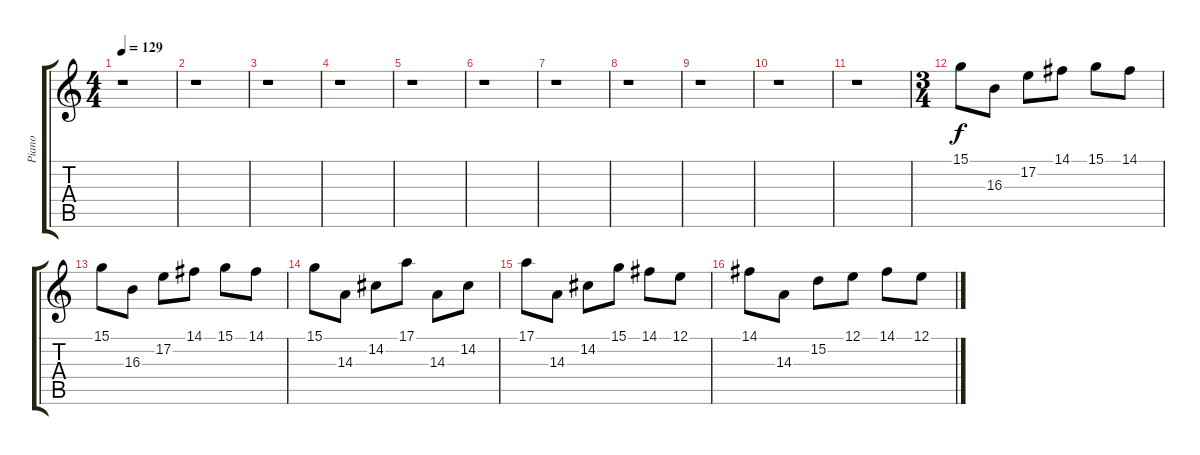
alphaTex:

\track ("Piano" "Piano") {instrument brightacousticpiano}
\staff {score tabs}
\tuning (E4 B3 G3 D3 A2 E2) {hide}
\ts (4 4)
\tempo 129
\clef g2
\ks c
r.1{dy f} |
r.1 |
r.1 |
r.1 |
r.1 |
r.1 |
r.1 |
r.1 |
r.1 |
r.1 |
r.1 |
\ts (3 4)
15.1.8{volume 16 balance 8} 16.3.8 17.2.8 14.1.8 15.1.8 14.1.8 |
15.1.8 16.3.8 17.2.8 14.1.8 15.1.8 14.1.8 |
15.1.8 14.3.8 14.2.8 17.1.8 14.3.8 14.2.8 |
17.1.8 14.3.8 14.2.8 15.1.8 14.1.8 12.1.8 |
14.1.8 14.3.8 15.2.8 12.1.8 14.1.8 12.1.8
